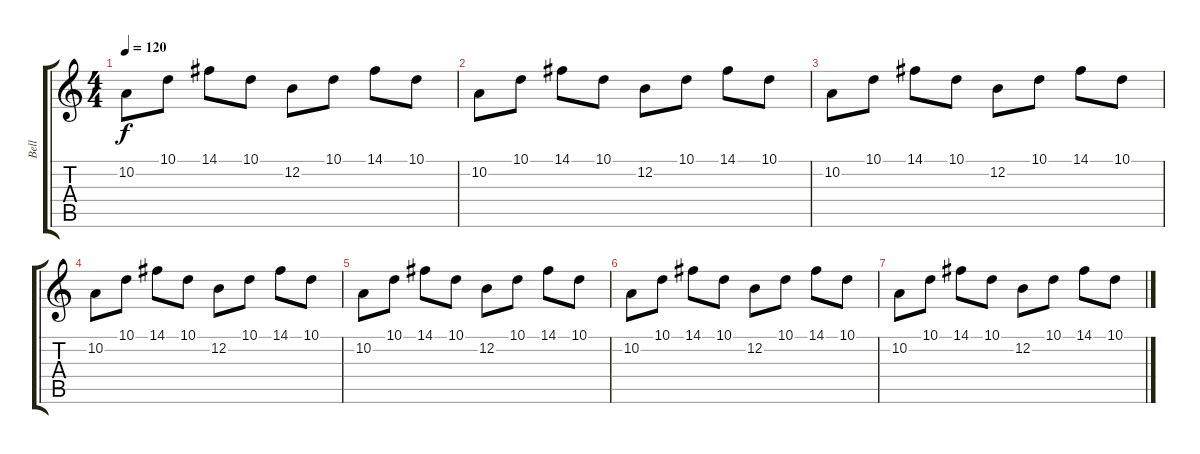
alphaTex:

\track ("Bell" "Bell") {instrument celesta}
\staff {score tabs}
\tuning (E4 B3 G3 D3 A2 E2) {hide}
\ts (4 4)
\tempo 120
\clef g2
\ks c
10.2.8{dy f} 10.1.8 14.1.8 10.1.8 12.2.8 10.1.8 14.1.8 10.1.8 |
10.2.8 10.1.8 14.1.8 10.1.8 12.2.8 10.1.8 14.1.8 10.1.8 |
10.2.8 10.1.8 14.1.8 10.1.8 12.2.8 10.1.8 14.1.8 10.1.8 |
10.2.8 10.1.8 14.1.8 10.1.8 12.2.8 10.1.8 14.1.8 10.1.8 |
10.2.8 10.1.8 14.1.8 10.1.8 12.2.8 10.1.8 14.1.8 10.1.8 |
10.2.8 10.1.8 14.1.8 10.1.8 12.2.8 10.1.8 14.1.8 10.1.8 |
10.2.8 10.1.8 14.1.8 10.1.8 12.2.8 10.1.8 14.1.8 10.1.8
